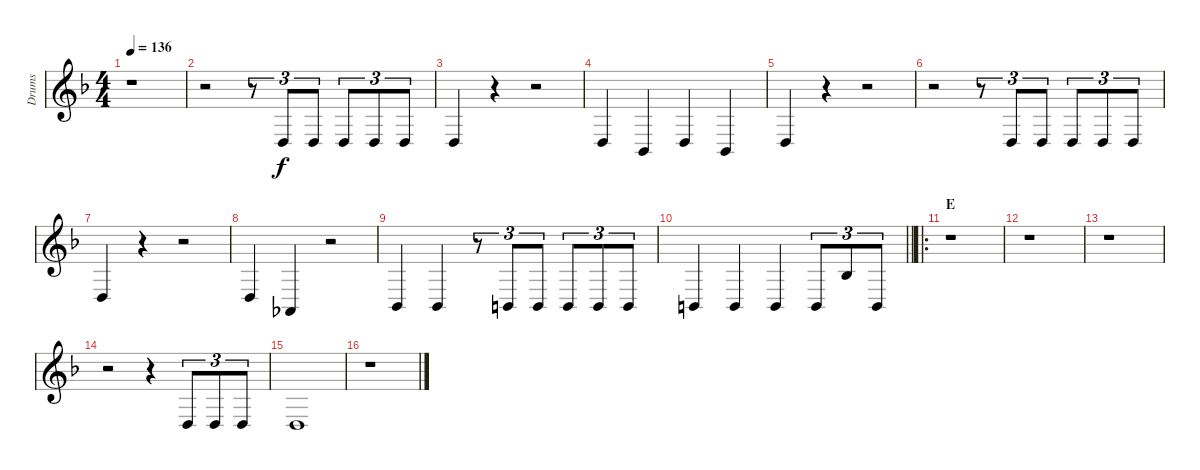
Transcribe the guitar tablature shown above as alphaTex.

\track ("Drums" "Drums") {instrument timpani}
\staff {score}
\tuning (E4 B3 G3 D3 A2 E2) {hide}
\ts (4 4)
\tempo 136
\clef g2
\ks dminor
r.1{dy f} |
r.2 r.8{tu (3 2)} 5.5.8{tu (3 2)} 5.5.8{tu (3 2)} 5.5.8{tu (3 2)} 5.5.8{tu (3 2)} 5.5.8{tu (3 2)} |
0.4.4 r.4 r.2 |
0.4.4 1.5.4 0.4.4 1.5.4 |
0.4.4 r.4 r.2 |
r.2 r.8{tu (3 2)} 0.4.8{tu (3 2)} 0.4.8{tu (3 2)} 0.4.8{tu (3 2)} 0.4.8{tu (3 2)} 0.4.8{tu (3 2)} |
0.4.4 r.4 r.2 |
0.4.4 4.6.4 r.2 |
1.5.4 1.5.4 r.8{tu (3 2)} 2.5.8{tu (3 2)} 2.5.8{tu (3 2)} 2.5.8{tu (3 2)} 2.5.8{tu (3 2)} 2.5.8{tu (3 2)} |
\barLineRight lightlight
2.5.4 2.5.4 2.5.4 2.5.8{tu (3 2)} 3.3.8{tu (3 2)} 2.5.8{tu (3 2)} |
\ro
\section ("" "E")
r.1 |
r.1 |
r.1 |
r.2 r.4 0.4.8{tu (3 2)} 0.4.8{tu (3 2)} 0.4.8{tu (3 2)} |
0.4.1 |
r.1
